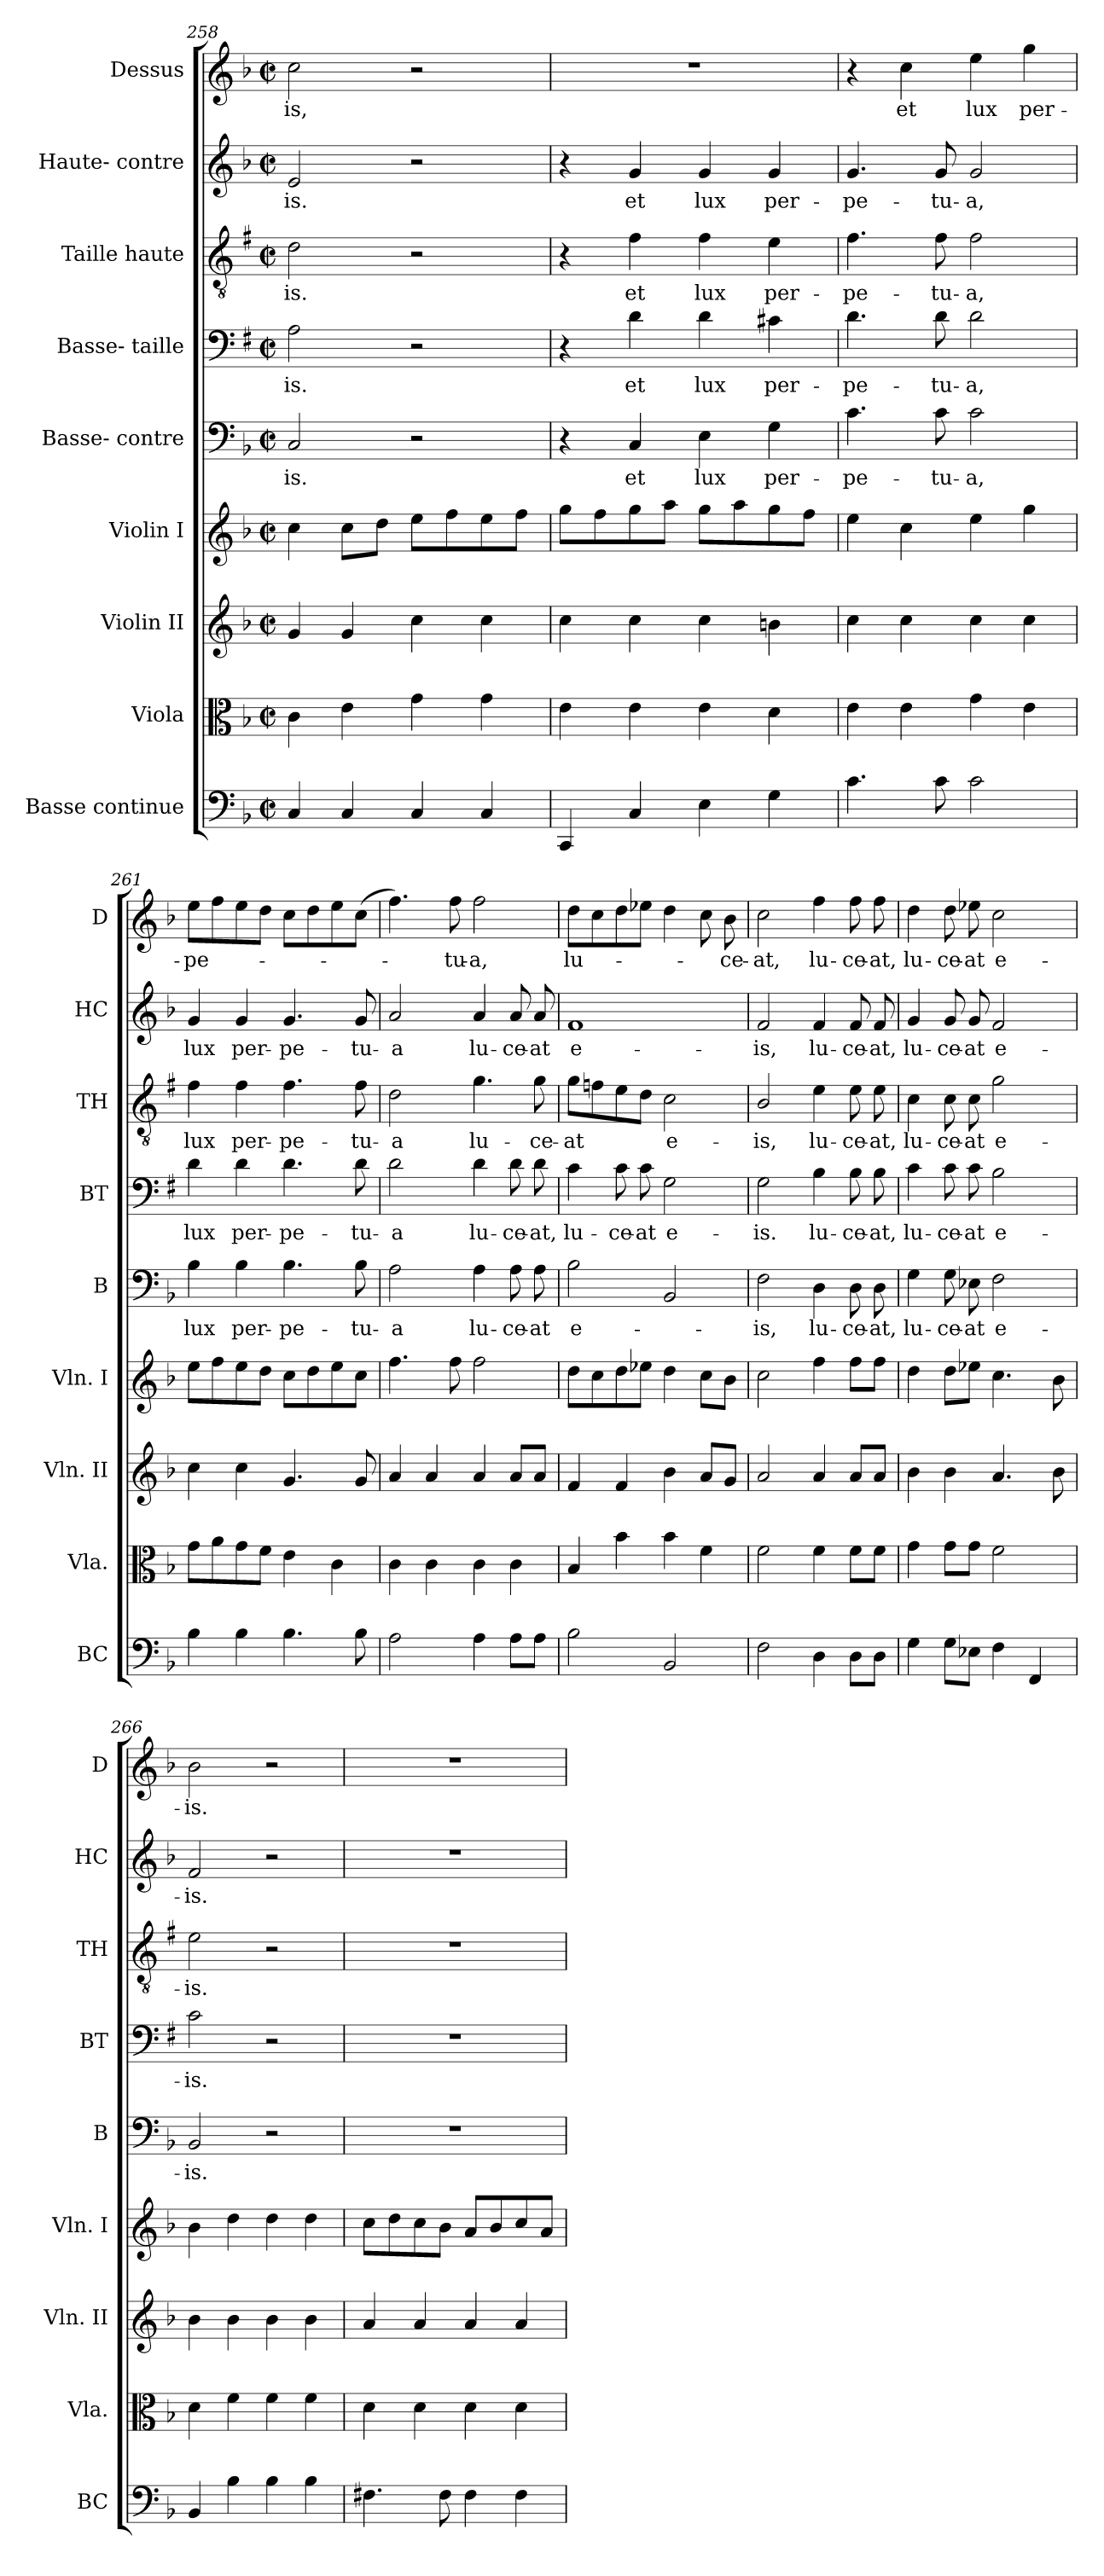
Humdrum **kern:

**kern	**kern	**kern	**kern	**kern	**text	**kern	**text	**kern	**text	**kern	**text	**kern	**text
*part9	*part8	*part7	*part6	*part5	*part5	*part4	*part4	*part3	*part3	*part2	*part2	*part1	*part1
*staff9	*staff8	*staff7	*staff6	*staff5	*staff5	*staff4	*staff4	*staff3	*staff3	*staff2	*staff2	*staff1	*staff1
*I"Basse  continue	*I"Viola	*I"Violin II	*I"Violin I	*I"Basse- contre	*	*I"Basse- taille	*	*I"Taille haute	*	*I"Haute- contre	*	*I"Dessus	*
*I'BC	*I'Vla.	*I'Vln. II	*I'Vln. I	*I'B	*	*I'BT	*	*I'TH	*	*I'HC	*	*I'D	*
!!LO:PB:g=z
*clefF4	*clefC3	*clefG2	*clefG2	*clefF4	*	*clefF4	*	*clefGv2	*	*clefG2	*	*clefG2	*
*	*	*	*	*	*	*ITrd1c2	*	*ITrd1c2	*	*	*	*	*
*k[b-]	*k[b-]	*k[b-]	*k[b-]	*k[b-]	*	*k[b-]	*	*k[b-]	*	*k[b-]	*	*k[b-]	*
*F:	*F:	*F:	*F:	*F:	*	*F:	*	*F:	*	*F:	*	*F:	*
*M2/2	*M2/2	*M2/2	*M2/2	*M2/2	*	*M2/2	*	*M2/2	*	*M2/2	*	*M2/2	*
*met(c|)	*met(c|)	*met(c|)	*met(c|)	*met(c|)	*	*met(c|)	*	*met(c|)	*	*met(c|)	*	*met(c|)	*
=258	=258	=258	=258	=258	=258	=258	=258	=258	=258	=258	=258	=258	=258
!	!	!	!	!	!LO:LY:b	!	!LO:LY:b	!	!LO:LY:b	!	!LO:LY:b	!	!LO:LY:b
4C/	4c\	4g/	4cc\	2C/	-is.	2G\	-is.	2c\	-is.	2e/	-is.	2cc\	-is,
4C/	4e\	4g/	8cc\L	.	.	.	.	.	.	.	.	.	.
.	.	.	8dd\J	.	.	.	.	.	.	.	.	.	.
4C/	4g\	4cc\	8ee\L	2r	.	2r	.	2r	.	2r	.	2r	.
.	.	.	8ff\	.	.	.	.	.	.	.	.	.	.
4C/	4g\	4cc\	8ee\	.	.	.	.	.	.	.	.	.	.
.	.	.	8ff\J	.	.	.	.	.	.	.	.	.	.
=259	=259	=259	=259	=259	=259	=259	=259	=259	=259	=259	=259	=259	=259
4CC/	4e\	4cc\	8gg\L	4r	.	4r	.	4r	.	4r	.	1r	.
.	.	.	8ff\	.	.	.	.	.	.	.	.	.	.
!	!	!	!	!	!LO:LY:b	!	!LO:LY:b	!	!LO:LY:b	!	!LO:LY:b	!	!
4C/	4e\	4cc\	8gg\	4C/	et	4c\	et	4e\	et	4g/	et	.	.
.	.	.	8aa\J	.	.	.	.	.	.	.	.	.	.
!	!	!	!	!	!LO:LY:b	!	!LO:LY:b	!	!LO:LY:b	!	!LO:LY:b	!	!
4E\	4e\	4cc\	8gg\L	4E\	lux	4c\	lux	4e\	lux	4g/	lux	.	.
.	.	.	8aa\	.	.	.	.	.	.	.	.	.	.
!	!	!	!	!	!LO:LY:b	!	!LO:LY:b	!	!LO:LY:b	!	!LO:LY:b	!	!
4G\	4d\	4bn\	8gg\	4G\	per-	4Bn\	per-	4d\	per-	4g/	per-	.	.
.	.	.	8ff\J	.	.	.	.	.	.	.	.	.	.
=260	=260	=260	=260	=260	=260	=260	=260	=260	=260	=260	=260	=260	=260
!	!	!	!	!	!LO:LY:b	!	!LO:LY:b	!	!LO:LY:b	!	!LO:LY:b	!	!
4.c\	4e\	4cc\	4ee\	4.c\	-pe-	4.c\	-pe-	4.e\	-pe-	4.g/	-pe-	4r	.
!	!	!	!	!	!	!	!	!	!	!	!	!	!LO:LY:b
.	4e\	4cc\	4cc\	.	.	.	.	.	.	.	.	4cc\	et
!	!	!	!	!	!LO:LY:b	!	!LO:LY:b	!	!LO:LY:b	!	!LO:LY:b	!	!
8c\	.	.	.	8c\	-tu-	8c\	-tu-	8e\	-tu-	8g/	-tu-	.	.
!	!	!	!	!	!LO:LY:b	!	!LO:LY:b	!	!LO:LY:b	!	!LO:LY:b	!	!LO:LY:b
2c\	4g\	4cc\	4ee\	2c\	-a,	2c\	-a,	2e\	-a,	2g/	-a,	4ee\	lux
!	!	!	!	!	!	!	!	!	!	!	!	!	!LO:LY:b
.	4e\	4cc\	4gg\	.	.	.	.	.	.	.	.	4gg\	per-
=261	=261	=261	=261	=261	=261	=261	=261	=261	=261	=261	=261	=261	=261
!	!	!	!	!	!LO:LY:b	!	!LO:LY:b	!	!LO:LY:b	!	!LO:LY:b	!	!LO:LY:b
4B-\	8g\L	4cc\	8ee\L	4B-\	lux	4c\	lux	4e\	lux	4g/	lux	8ee\L	-pe-
.	8a\	.	8ff\	.	.	.	.	.	.	.	.	8ff\	.
!	!	!	!	!	!LO:LY:b	!	!LO:LY:b	!	!LO:LY:b	!	!LO:LY:b	!	!
4B-\	8g\	4cc\	8ee\	4B-\	per-	4c\	per-	4e\	per-	4g/	per-	8ee\	.
.	8f\J	.	8dd\J	.	.	.	.	.	.	.	.	8dd\J	.
!	!	!	!	!	!LO:LY:b	!	!LO:LY:b	!	!LO:LY:b	!	!LO:LY:b	!	!
4.B-\	4e\	4.g/	8cc\L	4.B-\	-pe-	4.c\	-pe-	4.e\	-pe-	4.g/	-pe-	8cc\L	.
.	.	.	8dd\	.	.	.	.	.	.	.	.	8dd\	.
.	4c\	.	8ee\	.	.	.	.	.	.	.	.	8ee\	.
!	!	!	!	!	!LO:LY:b	!	!LO:LY:b	!	!LO:LY:b	!	!LO:LY:b	!	!
8B-\	.	8g/	8cc\J	8B-\	-tu-	8c\	-tu-	8e\	-tu-	8g/	-tu-	(>8cc\J	.
=262	=262	=262	=262	=262	=262	=262	=262	=262	=262	=262	=262	=262	=262
!	!	!	!	!	!LO:LY:b	!	!LO:LY:b	!	!LO:LY:b	!	!LO:LY:b	!	!
2A\	4c\	4a/	4.ff\	2A\	-a	2c\	-a	2c\	-a	2a/	-a	4.ff\)	.
.	4c\	4a/	.	.	.	.	.	.	.	.	.	.	.
!	!	!	!	!	!	!	!	!	!	!	!	!	!LO:LY:b
.	.	.	8ff\	.	.	.	.	.	.	.	.	8ff\	-tu-
!	!	!	!	!	!LO:LY:b	!	!LO:LY:b	!	!LO:LY:b	!	!LO:LY:b	!	!LO:LY:b
4A\	4c\	4a/	2ff\	4A\	lu-	4c\	lu-	4.f\	lu-	4a/	lu-	2ff\	-a,
!	!	!	!	!	!LO:LY:b	!	!LO:LY:b	!	!	!	!LO:LY:b	!	!
8A\L	4c\	8a/L	.	8A\	-ce-	8c\	-ce-	.	.	8a/	-ce-	.	.
!	!	!	!	!	!LO:LY:b	!	!LO:LY:b	!	!LO:LY:b	!	!LO:LY:b	!	!
8A\J	.	8a/J	.	8A\	-at	8c\	-at,	8f\	-ce-	8a/	-at	.	.
=263	=263	=263	=263	=263	=263	=263	=263	=263	=263	=263	=263	=263	=263
!	!	!	!	!	!LO:LY:b	!	!LO:LY:b	!	!LO:LY:b	!	!LO:LY:b	!	!LO:LY:b
2B-\	4B-/	4f/	8dd\L	2B-\	e-	4B-\	lu-	8f\L	-at	1f	e-	8dd\L	lu-
.	.	.	8cc\	.	.	.	.	8e-X\	.	.	.	8cc\	.
!	!	!	!	!	!	!	!LO:LY:b	!	!	!	!	!	!
.	4b-\	4f/	8dd\	.	.	8B-\	-ce-	8d\	.	.	.	8dd\	.
!	!	!	!	!	!	!	!LO:LY:b	!	!	!	!	!	!
.	.	.	8ee-X\J	.	.	8B-\	-at	8c\J	.	.	.	8ee-X\J	.
!	!	!	!	!	!	!	!LO:LY:b	!	!LO:LY:b	!	!	!	!
2BB-/	4b-\	4b-\	4dd\	2BB-/	.	2F\	e-	2B-\	e-	.	.	4dd\	.
.	4f\	8a/L	8cc\L	.	.	.	.	.	.	.	.	8cc\	.
!	!	!	!	!	!	!	!	!	!	!	!	!	!LO:LY:b
.	.	8g/J	8b-\J	.	.	.	.	.	.	.	.	8b-\	-ce-
!!LO:LB:g=z
=264	=264	=264	=264	=264	=264	=264	=264	=264	=264	=264	=264	=264	=264
!	!	!	!	!	!LO:LY:b	!	!LO:LY:b	!	!LO:LY:b	!	!LO:LY:b	!	!LO:LY:b
2F\	2f\	2a/	2cc\	2F\	-is,	2F\	-is.	2A/	-is,	2f/	-is,	2cc\	-at,
!	!	!	!	!	!LO:LY:b	!	!LO:LY:b	!	!LO:LY:b	!	!LO:LY:b	!	!LO:LY:b
4D\	4f\	4a/	4ff\	4D\	lu-	4A\	lu-	4d\	lu-	4f/	lu-	4ff\	lu-
!	!	!	!	!	!LO:LY:b	!	!LO:LY:b	!	!LO:LY:b	!	!LO:LY:b	!	!LO:LY:b
8D\L	8f\L	8a/L	8ff\L	8D\	-ce-	8A\	-ce-	8d\	-ce-	8f/	-ce-	8ff\	-ce-
!	!	!	!	!	!LO:LY:b	!	!LO:LY:b	!	!LO:LY:b	!	!LO:LY:b	!	!LO:LY:b
8D\J	8f\J	8a/J	8ff\J	8D\	-at,	8A\	-at,	8d\	-at,	8f/	-at,	8ff\	-at,
=265	=265	=265	=265	=265	=265	=265	=265	=265	=265	=265	=265	=265	=265
!	!	!	!	!	!LO:LY:b	!	!LO:LY:b	!	!LO:LY:b	!	!LO:LY:b	!	!LO:LY:b
4G\	4g\	4b-\	4dd\	4G\	lu-	4B-\	lu-	4B-\	lu-	4g/	lu-	4dd\	lu-
!	!	!	!	!	!LO:LY:b	!	!LO:LY:b	!	!LO:LY:b	!	!LO:LY:b	!	!LO:LY:b
8G\L	8g\L	4b-\	8dd\L	8G\	-ce-	8B-\	-ce-	8B-\	-ce-	8g/	-ce-	8dd\	-ce-
!	!	!	!	!	!LO:LY:b	!	!LO:LY:b	!	!LO:LY:b	!	!LO:LY:b	!	!LO:LY:b
8E-X\J	8g\J	.	8ee-X\J	8E-X\	-at	8B-\	-at	8B-\	-at	8g/	-at	8ee-X\	-at
!	!	!	!	!	!LO:LY:b	!	!LO:LY:b	!	!LO:LY:b	!	!LO:LY:b	!	!LO:LY:b
4F\	2f\	4.a>/	4.cc>\	2F\	e-	2A>\	e-	2f\	e-	2f/	e-	2cc>\	e-
4FF/	.	.	.	.	.	.	.	.	.	.	.	.	.
.	.	8b-\	8b-\	.	.	.	.	.	.	.	.	.	.
=266	=266	=266	=266	=266	=266	=266	=266	=266	=266	=266	=266	=266	=266
!	!	!	!	!	!LO:LY:b	!	!LO:LY:b	!	!LO:LY:b	!	!LO:LY:b	!	!LO:LY:b
4BB-/	4d\	4b-\	4b-\	2BB-/	-is.	2B-\	-is.	2d\	-is.	2f/	-is.	2b-\	-is.
4B-\	4f\	4b-\	4dd\	.	.	.	.	.	.	.	.	.	.
4B-\	4f\	4b-\	4dd\	2r	.	2r	.	2r	.	2r	.	2r	.
4B-\	4f\	4b-\	4dd\	.	.	.	.	.	.	.	.	.	.
=267	=267	=267	=267	=267	=267	=267	=267	=267	=267	=267	=267	=267	=267
4.F#X\	4d\	4a/	8cc\L	1r	.	1r	.	1r	.	1r	.	1r	.
.	.	.	8dd\	.	.	.	.	.	.	.	.	.	.
.	4d\	4a/	8cc\	.	.	.	.	.	.	.	.	.	.
8F#\	.	.	8b-\J	.	.	.	.	.	.	.	.	.	.
4F#\	4d\	4a/	8a/L	.	.	.	.	.	.	.	.	.	.
.	.	.	8b-/	.	.	.	.	.	.	.	.	.	.
4F#\	4d\	4a/	8cc/	.	.	.	.	.	.	.	.	.	.
.	.	.	8a/J	.	.	.	.	.	.	.	.	.	.
=	=	=	=	=	=	=	=	=	=	=	=	=	=
*-	*-	*-	*-	*-	*-	*-	*-	*-	*-	*-	*-	*-	*-
